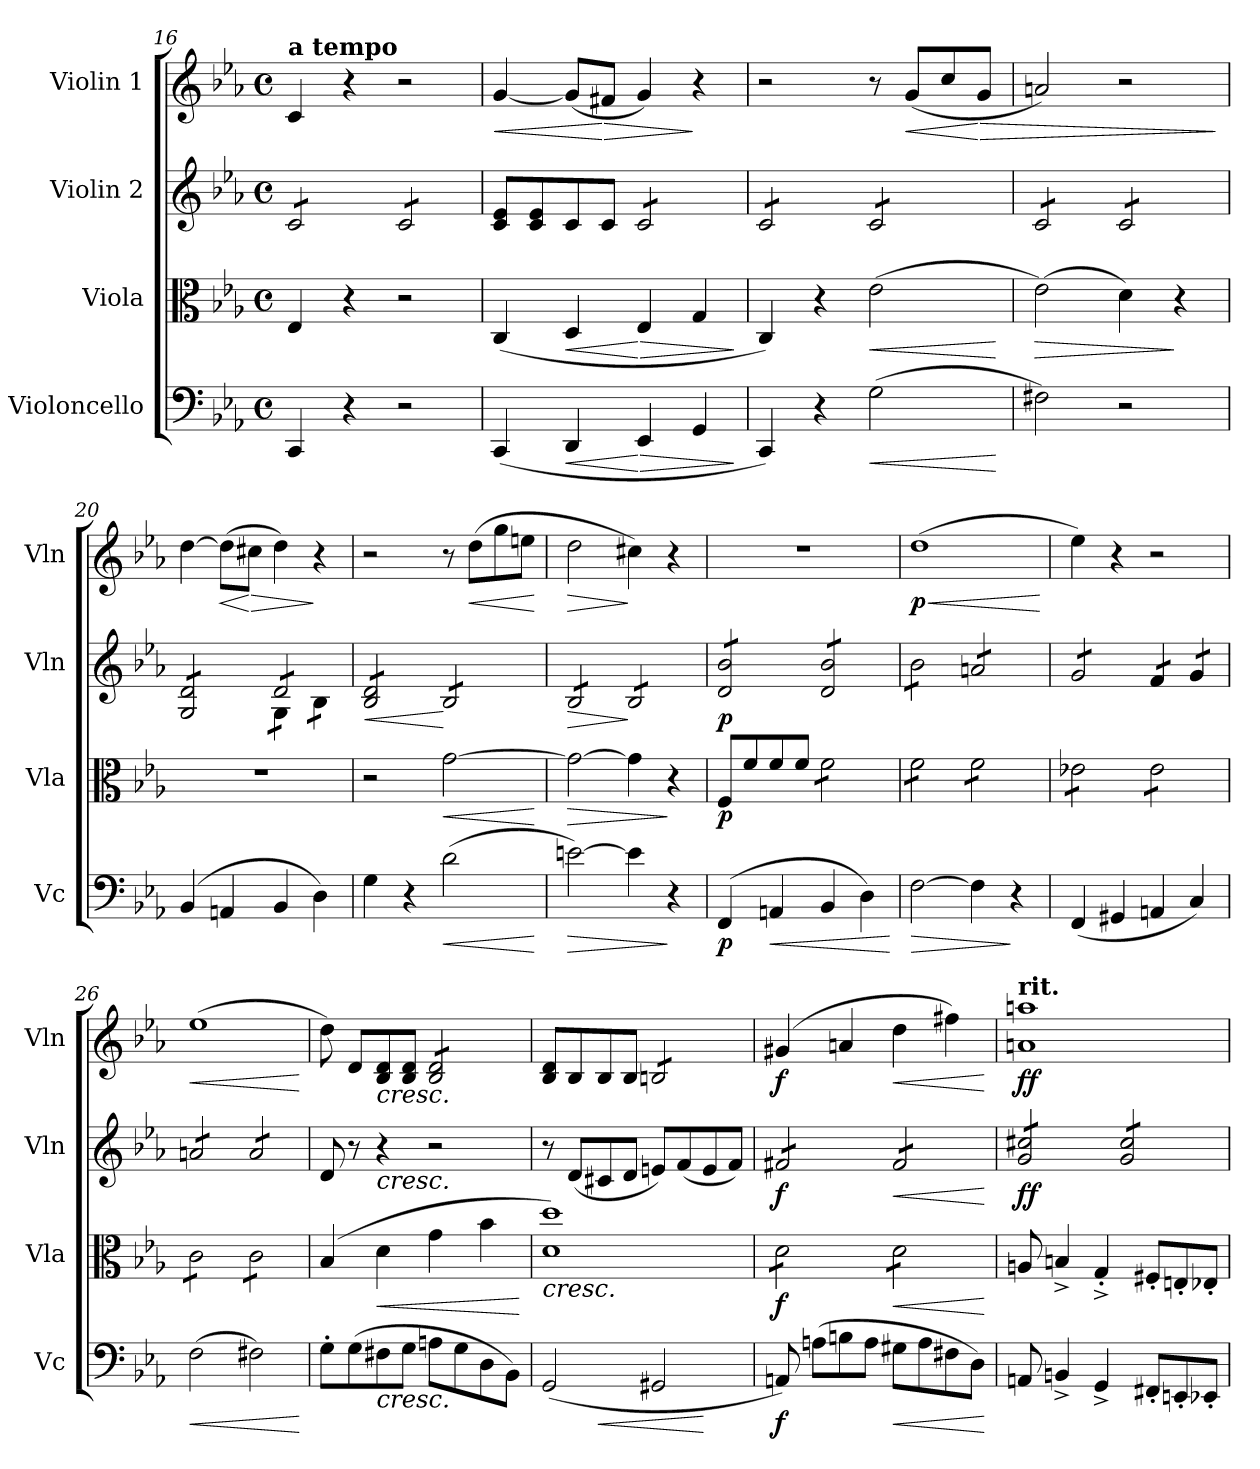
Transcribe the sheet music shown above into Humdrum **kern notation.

**kern	**dynam	**kern	**dynam	**kern	**dynam	**kern	**dynam
*part4	*part4	*part3	*part3	*part2	*part2	*part1	*part1
*staff4	*staff4	*staff3	*staff3	*staff2	*staff2	*staff1	*staff1
*I"Violoncello	*	*I"Viola	*	*I"Violin 2	*	*I"Violin 1	*
*I'Vc	*	*I'Vla	*	*I'Vln	*	*I'Vln	*
*clefF4	*	*clefC3	*	*clefG2	*	*clefG2	*
*k[b-e-a-]	*	*k[b-e-a-]	*	*k[b-e-a-]	*	*k[b-e-a-]	*
*M4/4	*	*M4/4	*	*M4/4	*	*M4/4	*
*met(c)	*	*met(c)	*	*met(c)	*	*met(c)	*
=16	=16	=16	=16	=16	=16	=16	=16
!	!	!	!	!	!	!LO:TX:a:B:t=a tempo	!
*	*	*	*	*tremolo	*	*	*
4CC/	.	4E-/	.	8c/L	.	4c/	.
.	.	.	.	8c/	.	.	.
4r	.	4r	.	8c/	.	4r	.
.	.	.	.	8c/J	.	.	.
2r	.	2r	.	8c/L	.	2r	.
.	.	.	.	8c/	.	.	.
.	.	.	.	8c/	.	.	.
.	.	.	.	8c/J	.	.	.
*	*	*	*	*Xtremolo	*	*	*
=17	=17	=17	=17	=17	=17	=17	=17
!	!	!	!	!	!	!	!LO:HP:b
(4CC/	.	(4C/	.	8c/ 8e-/L	.	[4g/	<
.	.	.	.	8c/ 8e-/	.	.	.
!	!LO:HP:b	!	!LO:HP:b	!	!	!	!
4DD/	<	4D/	<	8c/	.	(8g/L]	.
!	!	!	!	!	!	!	!LO:HP:n=1:b
.	.	.	.	8c/J	.	8f#X/J	[ >
!	!LO:HP:n=1:b	!	!LO:HP:n=1:b	!	!	!	!
*	*	*	*	*tremolo	*	*	*
4EE-/	[ >	4E-/	[ >	8c/L	.	4g/)	.
.	.	.	.	8c/	.	.	.
4GG/	.	4G/	.	8c/	.	4r	]
.	.	.	.	8c/J	.	.	.
.	]	.	]	.	.	.	.
!!LO:LB:g=z
=18	=18	=18	=18	=18	=18	=18	=18
4CC/)	.	4C/)	.	8c/L	.	2r	.
.	.	.	.	8c/	.	.	.
4r	.	4r	.	8c/	.	.	.
.	.	.	.	8c/J	.	.	.
!	!LO:HP:b	!	!LO:HP:b	!	!	!	!
(2G\	<	(2e-\	<	8c/L	.	8r	.
!	!	!	!	!	!	!	!LO:HP:b
.	.	.	.	8c/	.	(8g/L	<
.	.	.	.	8c/	.	8cc/	.
!	!	!	!	!	!	!	!LO:HP:n=1:b
.	.	.	.	8c/J	.	8g/J	[ >
.	[	.	[	.	.	.	.
!!LO:PB:g=z
=19	=19	=19	=19	=19	=19	=19	=19
!	!	!	!LO:HP:b	!	!	!	!
2F#X\)	.	(2e-\)	>	8c/L	.	2an/)	.
.	.	.	.	8c/	.	.	.
.	.	.	.	8c/	.	.	.
.	.	.	.	8c/J	.	.	.
2r	.	4d\)	.	8c/L	.	2r	.
.	.	.	.	8c/	.	.	.
.	.	4r	]	8c/	.	.	.
.	.	.	.	8c/J	.	.	.
.	.	.	.	.	.	.	]
=20	=20	=20	=20	=20	=20	=20	=20
*	*	*	*	*^	*	*	*
(4BB-/	.	1r	.	8G/ 8d/L	2ryy	.	[4dd\	.
.	.	.	.	8G/ 8d/	.	.	.	.
!	!	!	!	!	!	!	!	!LO:HP:b
4AAn/	.	.	.	8G/ 8d/	.	.	(8dd\L]	<
!	!	!	!	!	!	!	!	!LO:HP:n=1:b
.	.	.	.	8G/ 8d/J	.	.	8cc#X\J	[ >
4BB-/	.	.	.	8d/L	8G\L	.	4dd\)	.
.	.	.	.	8d/	8G\J	.	.	.
4D\)	.	.	.	8d/	8B-\L	.	4r	]
.	.	.	.	8d/J	8B-\J	.	.	.
=21	=21	=21	=21	=21	=21	=21	=21	=21
!	!	!	!	!	!	!LO:HP:b	!	!
*	*	*	*	*v	*v	*	*	*
4G\	.	2r	.	8B-/ 8d/L	<	2r	.
.	.	.	.	8B-/ 8d/	.	.	.
4r	.	.	.	8B-/ 8d/	.	.	.
.	.	.	.	8B-/ 8d/J	.	.	.
!	!LO:HP:b	!	!LO:HP:b	!	!	!	!
(2d\	<	[2g\	<	8B-/L	[	8r	.
!	!	!	!	!	!	!	!LO:HP:b
.	.	.	.	8B-/	.	(8dd\L	<
.	.	.	.	8B-/	.	8gg\	.
.	.	.	.	8B-/J	.	8een\J	.
.	[	.	[	.	.	.	[
=22	=22	=22	=22	=22	=22	=22	=22
!	!LO:HP:b	!	!LO:HP:b	!	!LO:HP:b	!	!LO:HP:b
[2en\)	>	2g\_	>	8B-/L	>	2dd\	>
.	.	.	.	8B-/	.	.	.
.	.	.	.	8B-/	.	.	.
.	.	.	.	8B-/J	.	.	.
4e\]	.	4g\]	.	8B-/L	]	4cc#X\)	]
.	.	.	.	8B-/	.	.	.
4r	]	4r	]	8B-/	.	4r	.
.	.	.	.	8B-/J	.	.	.
=23	=23	=23	=23	=23	=23	=23	=23
!	!LO:DY:b	!	!LO:DY:b	!	!LO:DY:b	!	!
(4FF/	p	8F/L	p	8d/ 8b-/L	p	1r	.
.	.	8f/	.	8d/ 8b-/	.	.	.
!	!LO:HP:b	!	!	!	!	!	!
4AAn/	<	8f/	.	8d/ 8b-/	.	.	.
.	.	8f/J	.	8d/ 8b-/J	.	.	.
*	*	*tremolo	*	*	*	*	*
4BB-/	.	8f\L	.	8d/ 8b-/L	.	.	.
.	.	8f\	.	8d/ 8b-/	.	.	.
4D\)	.	8f\	.	8d/ 8b-/	.	.	.
.	.	8f\J	.	8d/ 8b-/J	.	.	.
.	[	.	.	.	.	.	.
=24	=24	=24	=24	=24	=24	=24	=24
!	!LO:HP:b	!	!	!	!	!	!LO:HP:b
!	!	!	!	!	!	!	!LO:DY:n=1:b
[2F\	>	8f\L	.	8b-\L	.	(1dd	< p
.	.	8f\	.	8b-\	.	.	.
.	.	8f\	.	8b-\	.	.	.
.	.	8f\J	.	8b-\J	.	.	.
4F\]	.	8f\L	.	8an/L	.	.	.
.	.	8f\	.	8an/	.	.	.
4r	]	8f\	.	8an/	.	.	.
.	.	8f\J	.	8an/J	.	.	.
.	.	.	.	.	.	.	[
=25	=25	=25	=25	=25	=25	=25	=25
(4FF/	.	8e-X\L	.	8g/L	.	4ee-\)	.
.	.	8e-X\	.	8g/	.	.	.
4GG#X/	.	8e-X\	.	8g/	.	4r	.
.	.	8e-X\J	.	8g/J	.	.	.
4AAn/	.	8e-\L	.	8f/L	.	2r	.
.	.	8e-\	.	8f/J	.	.	.
4C/)	.	8e-\	.	8g/L	.	.	.
.	.	8e-\J	.	8g/J	.	.	.
!!LO:PB:g=z
=26	=26	=26	=26	=26	=26	=26	=26
!	!LO:HP:b	!	!	!	!	!	!LO:HP:b
(2F\	<	8c\L	.	8an/L	.	(1ee-	<
.	.	8c\	.	8an/	.	.	.
.	.	8c\	.	8an/	.	.	.
.	.	8c\J	.	8an/J	.	.	.
2F#X\)	.	8c\L	.	8a/L	.	.	.
.	.	8c\	.	8a/	.	.	.
.	.	8c\	.	8a/	.	.	.
.	.	8c\J	.	8a/J	.	.	.
*	*	*	*	*Xtremolo	*	*	*
*	*	*Xtremolo	*	*	*	*	*
.	[	.	.	.	.	.	[
=27	=27	=27	=27	=27	=27	=27	=27
8G'\L	.	(4B-/	.	8d/	.	8dd\)	.
(8G\	.	.	.	8r	.	8d/L	.
!	!	!	!	!	!	!LO:TX:b:i:t=cresc.	!
!	!	!	!	!LO:TX:b:i:t=cresc.	!	!	!
!LO:TX:b:i:t=cresc.	!	!	!	!	!	!	!
!	!	!	!LO:HP:b	!	!	!	!
8F#X\	.	4d\	<	4r	.	8B-/ 8d/	.
8G\J	.	.	.	.	.	8B-/ 8d/J	.
*	*	*	*	*	*	*tremolo	*
8An\L	.	4g\	.	2r	.	8B-/ 8d/L	.
8G\	.	.	.	.	.	8B-/ 8d/	.
8D\	.	4b-\	.	.	.	8B-/ 8d/	.
8BB-\J)	.	.	.	.	.	8B-/ 8d/J	.
*	*	*	*	*	*	*Xtremolo	*
.	.	.	[	.	.	.	.
=28	=28	=28	=28	=28	=28	=28	=28
*^	*	*	*	*	*	*	*
!	!	!	!LO:TX:b:i:t=cresc.	!	!	!	!	!
(2GG/	4ryy	.	1d 1dd)	.	8r	.	8B-/ 8d/L	.
.	.	.	.	.	(8d/L	.	8B-/	.
!	!	!LO:HP:b	!	!	!	!	!	!
.	4ryy	<	.	.	8c#X/	.	8B-/	.
.	.	.	.	.	8d/J	.	8B-/J	.
*	*	*	*	*	*	*	*tremolo	*
2GG#X/	4ryy	.	.	.	8en/L)	.	8Bn/L	.
.	.	.	.	.	(8f/	.	8Bn/	.
.	4ryy	[	.	.	8e/	.	8Bn/	.
.	.	.	.	.	8f/J)	.	8Bn/J	.
*	*	*	*	*	*	*	*Xtremolo	*
*v	*v	*	*	*	*	*	*	*
=29	=29	=29	=29	=29	=29	=29	=29
!	!LO:DY:b	!	!LO:DY:b	!	!LO:DY:b	!	!LO:DY:b
*	*	*tremolo	*	*	*	*	*
*	*	*	*	*tremolo	*	*	*
8AAn/)	f	8d\L	f	8f#X/L	f	(4g#X/	f
(8An\L	.	8d\	.	8f#X/	.	.	.
8Bn\	.	8d\	.	8f#X/	.	4an/	.
8A\J	.	8d\J	.	8f#X/J	.	.	.
!	!LO:HP:b	!	!LO:HP:b	!	!LO:HP:b	!	!LO:HP:b
8G#X\L	<	8d\L	<	8f#/L	<	4dd\	<
8A\	.	8d\	.	8f#/	.	.	.
8F#X\	.	8d\	.	8f#/	.	4ff#X\)	.
8D\J)	.	8d\J	.	8f#/J	.	.	.
*	*	*Xtremolo	*	*	*	*	*
.	[	.	[	.	[	.	[
=30	=30	=30	=30	=30	=30	=30	=30
!	!	!	!	!	!	!LO:TX:a:B:t=rit.	!
!	!	!	!	!	!LO:DY:b	!	!LO:DY:b
8AAn/	.	8An/	.	8g/ 8cc#X/L	ff	1an 1aan	ff
4BBn^/	.	4Bn^/	.	8g/ 8cc#X/	.	.	.
.	.	.	.	8g/ 8cc#X/	.	.	.
4GG^/	.	4G'^/	.	8g/ 8cc#X/J	.	.	.
.	.	.	.	8g/ 8cc#/L	.	.	.
8FF#X'/L	.	8F#X'/L	.	8g/ 8cc#/	.	.	.
8EEn'/	.	8En'/	.	8g/ 8cc#/	.	.	.
8EE-X'/J	.	8E-X'/J	.	8g/ 8cc#/J	.	.	.
*	*	*	*	*Xtremolo	*	*	*
=	=	=	=	=	=	=	=
*-	*-	*-	*-	*-	*-	*-	*-
